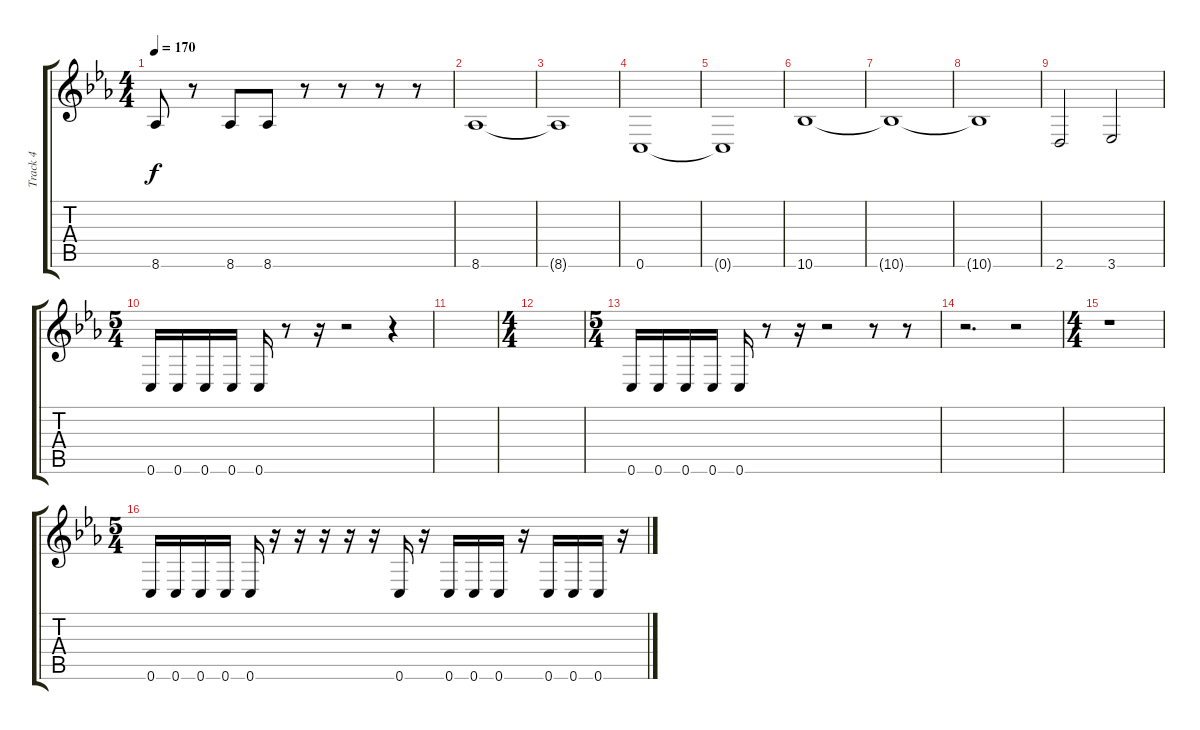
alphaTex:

\track ("Track 4" "Track 4") {instrument electricbassfinger}
\staff {score tabs}
\tuning (D4 A3 F3 C3 G2 C2) {hide}
\ts (4 4)
\tempo 170
\clef g2
\ks cminor
8.6.8{dy f} r.8 8.6.8 8.6.8 r.8 r.8 r.8 r.8 |
8.6.1{volume 8} |
8.6{t}.1 |
0.6.1 |
0.6{t}.1 |
10.6.1 |
10.6{t}.1 |
10.6{t}.1 |
2.6.2 3.6.2 |
\ts (5 4)
0.6.16{volume 12} 0.6.16 0.6.16 0.6.16 0.6.16 r.8 r.16 r.2 r.4 |
|
\ts (4 4)
|
\ts (5 4)
0.6.16 0.6.16 0.6.16 0.6.16 0.6.16 r.8 r.16 r.2 r.8 r.8 |
r.2{d} r.2 |
\ts (4 4)
r.1 |
\ts (5 4)
0.6.16 0.6.16 0.6.16 0.6.16 0.6.16 r.16 r.16 r.16 r.16 r.16 0.6.16 r.16 0.6.16 0.6.16 0.6.16 r.16 0.6.16 0.6.16 0.6.16 r.16
